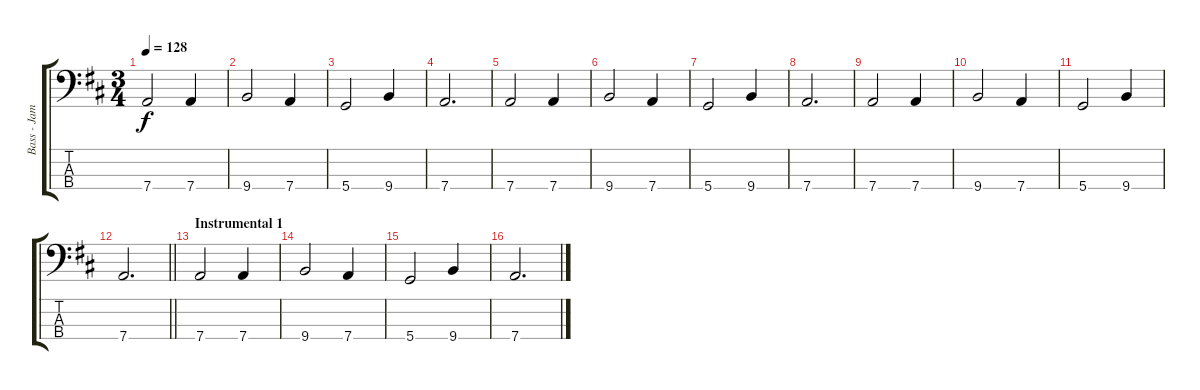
\track ("Bass - James Johnston" "Bass - Jam") {instrument electricbassfinger}
\staff {score tabs}
\tuning (G2 D2 A1 D1) {hide}
\ts (3 4)
\tempo 128
\clef f4
\ks d
7.4.2{dy f} 7.4.4 |
9.4.2 7.4.4 |
5.4.2 9.4.4 |
7.4.2{d} |
7.4.2 7.4.4 |
9.4.2 7.4.4 |
5.4.2 9.4.4 |
7.4.2{d} |
7.4.2 7.4.4 |
9.4.2 7.4.4 |
5.4.2 9.4.4 |
\barLineRight lightlight
7.4.2{d} |
\section ("" "Instrumental 1")
7.4.2 7.4.4 |
9.4.2 7.4.4 |
5.4.2 9.4.4 |
7.4.2{d}
